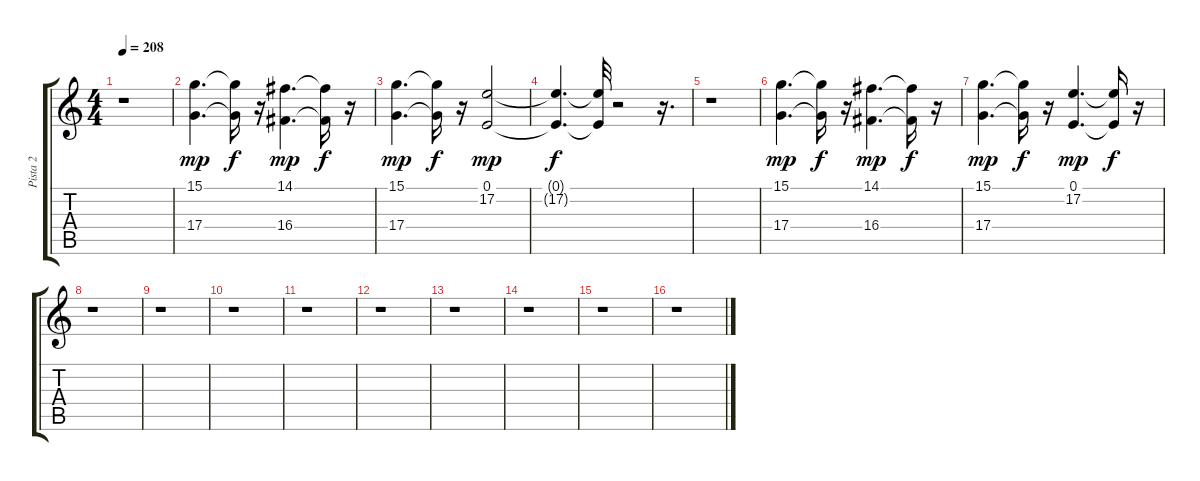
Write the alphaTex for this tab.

\track ("Pista 2" "Pista 2") {instrument choiraahs}
\staff {score tabs}
\tuning (E4 B3 G3 D3 A2 E2) {hide}
\ts (4 4)
\tempo 208
\clef g2
\ks c
r.1{dy f} |
(15.1 17.4).4{d dy mp} (15.1{t} 17.4{t}).16{dy f} r.16 (14.1 16.4).4{d dy mp} (14.1{t} 16.4{t}).16{dy f} r.16 |
(15.1 17.4).4{d dy mp} (15.1{t} 17.4{t}).16{dy f} r.16 (0.1 17.2).2{dy mp} |
(0.1{t} 17.2{t}).4{d dy f} (0.1{t} 17.2{t}).32 r.2 r.16{d} |
r.1 |
(15.1 17.4).4{d dy mp} (15.1{t} 17.4{t}).16{dy f} r.16 (14.1 16.4).4{d dy mp} (14.1{t} 16.4{t}).16{dy f} r.16 |
(15.1 17.4).4{d dy mp} (15.1{t} 17.4{t}).16{dy f} r.16 (0.1 17.2).4{d dy mp} (0.1{t} 17.2{t}).16{dy f} r.16 |
r.1 |
r.1 |
r.1 |
r.1 |
r.1 |
r.1 |
r.1 |
r.1 |
r.1
